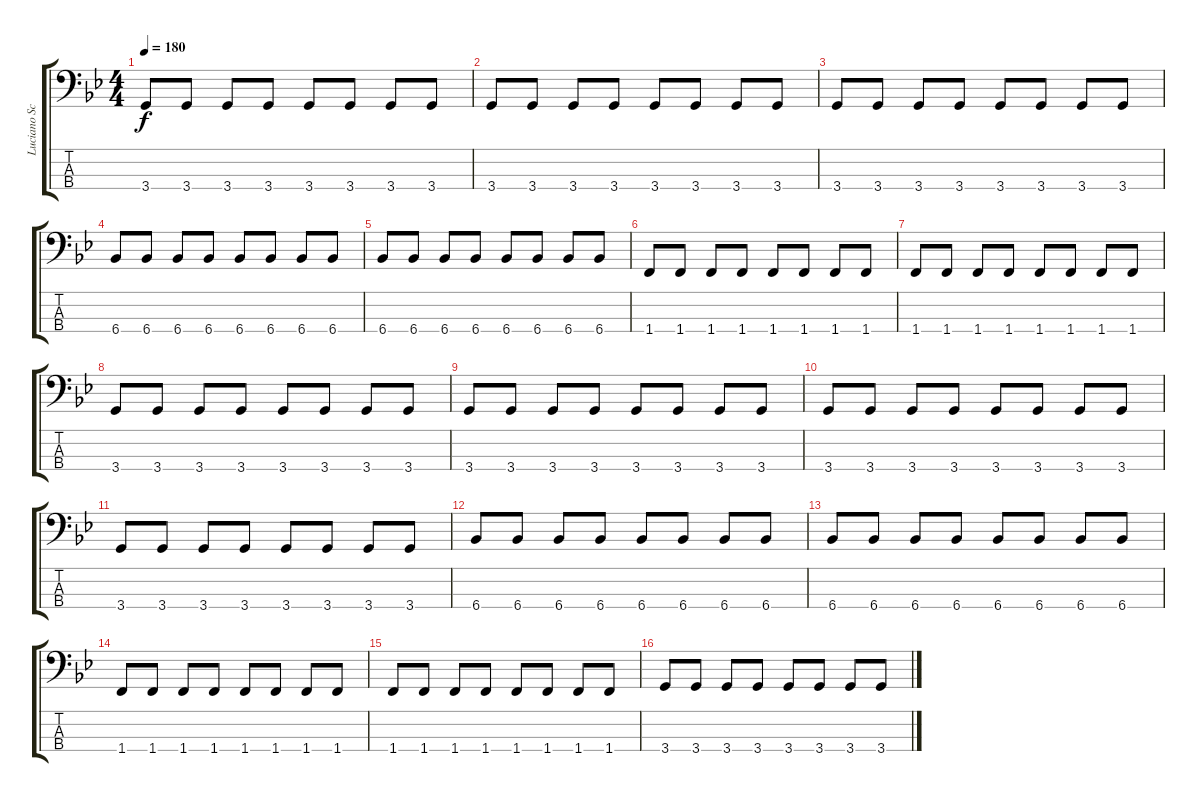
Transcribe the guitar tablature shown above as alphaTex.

\track ("Luciano Scaglione" "Luciano Sc") {instrument electricbasspick}
\staff {score tabs}
\tuning (G2 D2 A1 E1) {hide}
\ts (4 4)
\tempo 180
\clef f4
\ks bb
3.4.8{dy f} 3.4.8 3.4.8 3.4.8 3.4.8 3.4.8 3.4.8 3.4.8 |
3.4.8 3.4.8 3.4.8 3.4.8 3.4.8 3.4.8 3.4.8 3.4.8 |
3.4.8 3.4.8 3.4.8 3.4.8 3.4.8 3.4.8 3.4.8 3.4.8 |
6.4.8 6.4.8 6.4.8 6.4.8 6.4.8 6.4.8 6.4.8 6.4.8 |
6.4.8 6.4.8 6.4.8 6.4.8 6.4.8 6.4.8 6.4.8 6.4.8 |
1.4.8 1.4.8 1.4.8 1.4.8 1.4.8 1.4.8 1.4.8 1.4.8 |
1.4.8 1.4.8 1.4.8 1.4.8 1.4.8 1.4.8 1.4.8 1.4.8 |
3.4.8 3.4.8 3.4.8 3.4.8 3.4.8 3.4.8 3.4.8 3.4.8 |
3.4.8 3.4.8 3.4.8 3.4.8 3.4.8 3.4.8 3.4.8 3.4.8 |
3.4.8 3.4.8 3.4.8 3.4.8 3.4.8 3.4.8 3.4.8 3.4.8 |
3.4.8 3.4.8 3.4.8 3.4.8 3.4.8 3.4.8 3.4.8 3.4.8 |
6.4.8 6.4.8 6.4.8 6.4.8 6.4.8 6.4.8 6.4.8 6.4.8 |
6.4.8 6.4.8 6.4.8 6.4.8 6.4.8 6.4.8 6.4.8 6.4.8 |
1.4.8 1.4.8 1.4.8 1.4.8 1.4.8 1.4.8 1.4.8 1.4.8 |
1.4.8 1.4.8 1.4.8 1.4.8 1.4.8 1.4.8 1.4.8 1.4.8 |
3.4.8 3.4.8 3.4.8 3.4.8 3.4.8 3.4.8 3.4.8 3.4.8
